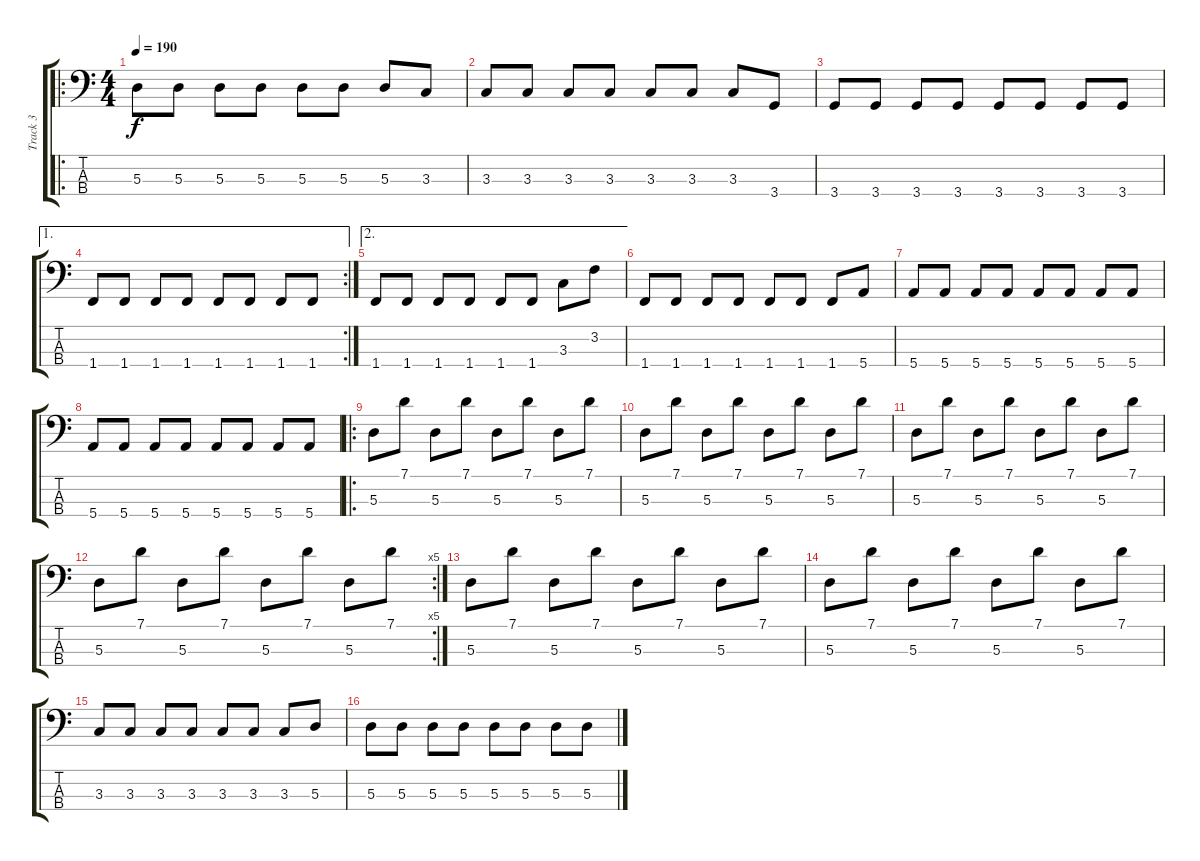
\track ("Track 3" "Track 3") {instrument electricbassfinger}
\staff {score tabs}
\tuning (G2 D2 A1 E1) {hide}
\ro
\ts (4 4)
\tempo 190
\clef f4
\ks c
5.3.8{dy f} 5.3.8 5.3.8 5.3.8 5.3.8 5.3.8 5.3.8 3.3.8 |
3.3.8 3.3.8 3.3.8 3.3.8 3.3.8 3.3.8 3.3.8 3.4.8 |
3.4.8 3.4.8 3.4.8 3.4.8 3.4.8 3.4.8 3.4.8 3.4.8 |
\ae 1
\rc 2
1.4.8 1.4.8 1.4.8 1.4.8 1.4.8 1.4.8 1.4.8 1.4.8 |
\ae 2
1.4.8 1.4.8 1.4.8 1.4.8 1.4.8 1.4.8 3.3.8 3.2.8 |
1.4.8 1.4.8 1.4.8 1.4.8 1.4.8 1.4.8 1.4.8 5.4.8 |
5.4.8 5.4.8 5.4.8 5.4.8 5.4.8 5.4.8 5.4.8 5.4.8 |
5.4.8 5.4.8 5.4.8 5.4.8 5.4.8 5.4.8 5.4.8 5.4.8 |
\ro
5.3.8 7.1.8 5.3.8 7.1.8 5.3.8 7.1.8 5.3.8 7.1.8 |
5.3.8 7.1.8 5.3.8 7.1.8 5.3.8 7.1.8 5.3.8 7.1.8 |
5.3.8 7.1.8 5.3.8 7.1.8 5.3.8 7.1.8 5.3.8 7.1.8 |
\rc 5
5.3.8 7.1.8 5.3.8 7.1.8 5.3.8 7.1.8 5.3.8 7.1.8 |
5.3.8 7.1.8 5.3.8 7.1.8 5.3.8 7.1.8 5.3.8 7.1.8 |
5.3.8 7.1.8 5.3.8 7.1.8 5.3.8 7.1.8 5.3.8 7.1.8 |
3.3.8 3.3.8 3.3.8 3.3.8 3.3.8 3.3.8 3.3.8 5.3.8 |
5.3.8 5.3.8 5.3.8 5.3.8 5.3.8 5.3.8 5.3.8 5.3.8
